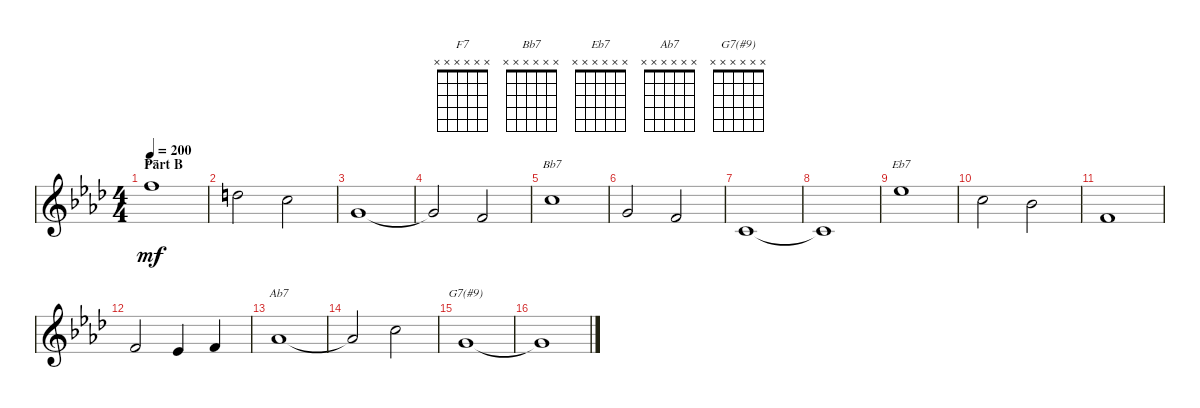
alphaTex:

\defaultSystemsLayout 4
\bracketExtendMode groupsimilarinstruments
\singleTrackTrackNamePolicy hidden
\multiTrackTrackNamePolicy hidden
\otherSystemsTrackNameOrientation horizontal
\track ("Steel Guitar" "S-Gt") {instrument acousticguitarsteel}
\staff {score}
\tuning (D4 B3 G3 D3 B2 G2)
\chord ("F7" x x x x x x)
\chord ("Bb7" x x x x x x)
\chord ("Eb7" x x x x x x)
\chord ("Ab7" x x x x x x)
\chord ("G7(#9)" x x x x x x)
\ts (4 4)
\section ("" "Part B")
\tempo 200
\clef g2
\ks ab
3.1.1{ch "F7" dy mf} |
0.1.2 1.2.2 |
0.3.1 |
0.3{t}.2 3.4.2 |
1.2.1{ch "Bb7"} |
0.3.2 3.4.2 |
1.5.1 |
1.5{t}.1 |
1.1.1{ch "Eb7"} |
1.2.2 3.3.2 |
3.4.1 |
3.4.2 1.4.4 3.4.4 |
1.3.1{ch "Ab7"} |
1.3{t}.2 1.2.2 |
0.3.1{ch "G7(#9)"} |
0.3{t}.1
